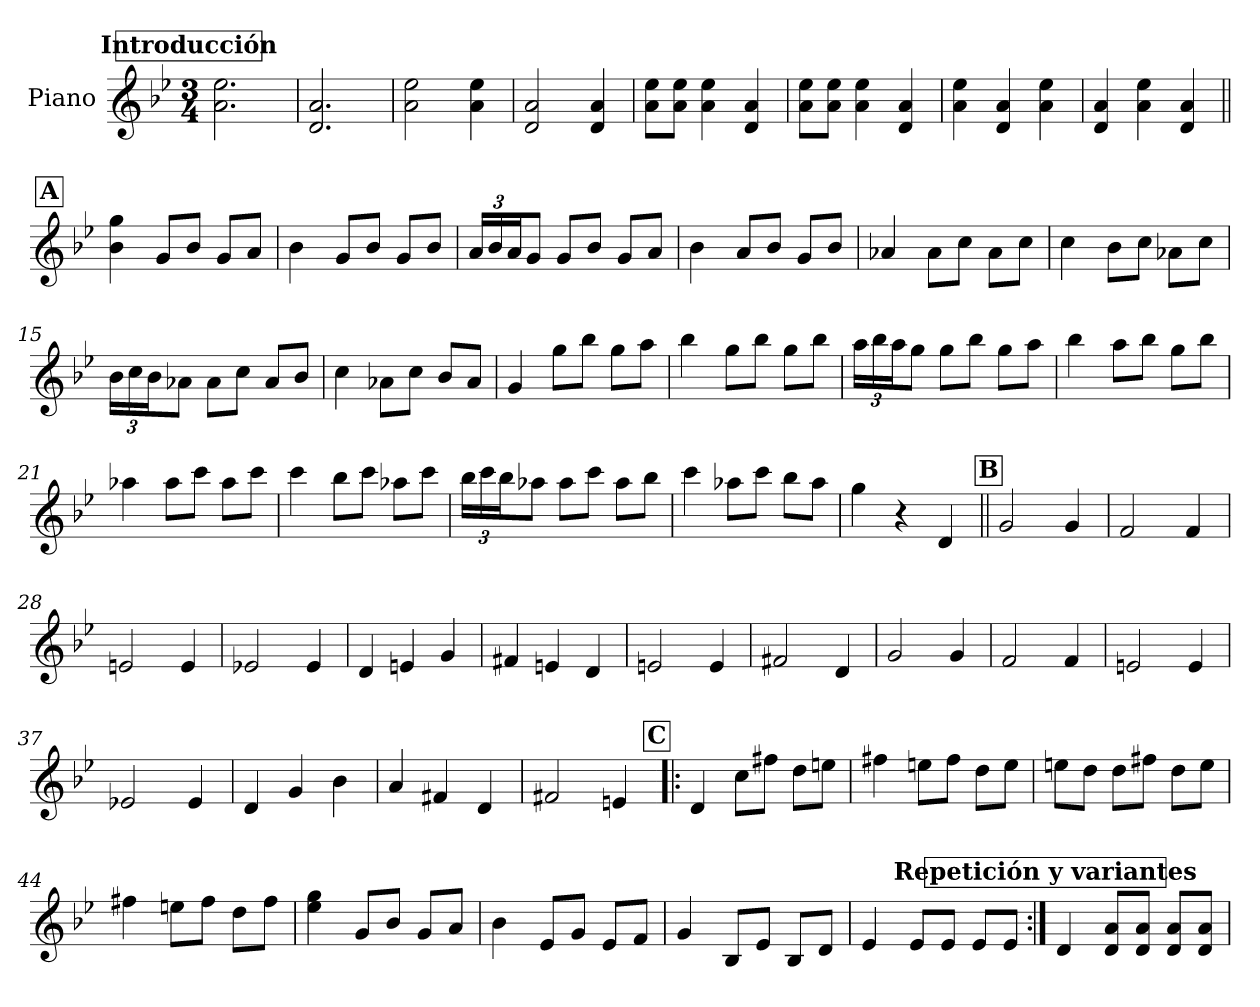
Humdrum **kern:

**kern
*part1
*staff1
*I"Piano
*I'Pno.
*clefG2
*k[b-e-]
*M3/4
*MM90
!!LO:REH:place=s1:a:B:fs=14:t=Introducción
=1
2.a\ 2.ee-\
=2
2.d/ 2.a/
=3
2a\ 2ee-\
4a\ 4ee-\
=4
2d/ 2a/
4d/ 4a/
=5
8a\ 8ee-\L
8a\ 8ee-\J
4a\ 4ee-\
4d/ 4a/
=6
8a\ 8ee-\L
8a\ 8ee-\J
4a\ 4ee-\
4d/ 4a/
=7
4a\ 4ee-\
4d/ 4a/
4a\ 4ee-\
=8
4d/ 4a/
4a\ 4ee-\
4d/ 4a/
!!LO:LB:g=z
!!LO:REH:place=s1:a:t=
!!LO:REH:place=s1:a:B:fs=14:t=A
=9||
4b-\ 4gg\
8g/L
8b-/J
8g/L
8a/J
=10
4b-\
8g/L
8b-/J
8g/L
8b-/J
=11
*Xbrackettup
24a/LL
24b-/
24a/J
8g/J
8g/L
8b-/J
8g/L
8a/J
=12
4b-\
8a/L
8b-/J
8g/L
8b-/J
=13
4a-X/
8a-\L
8cc\J
8a-\L
8cc\J
=14
4cc\
8b-\L
8cc\J
8a-X\L
8cc\J
=15
24b-\LL
24cc\
24b-\J
8a-X\J
8a-\L
8cc\J
8a-/L
8b-/J
!!LO:LB:g=z
=16
4cc\
8a-X\L
8cc\J
8b-/L
8a-/J
=17
4g/
8gg\L
8bb-\J
8gg\L
8aa\J
=18
4bb-\
8gg\L
8bb-\J
8gg\L
8bb-\J
=19
24aa\LL
24bb-\
24aa\J
8gg\J
8gg\L
8bb-\J
8gg\L
8aa\J
=20
4bb-\
8aa\L
8bb-\J
8gg\L
8bb-\J
=21
4aa-X\
8aa-\L
8ccc\J
8aa-\L
8ccc\J
!!LO:LB:g=z
=22
4ccc\
8bb-\L
8ccc\J
8aa-X\L
8ccc\J
=23
24bb-\LL
24ccc\
24bb-\J
8aa-X\J
8aa-\L
8ccc\J
8aa-\L
8bb-\J
=24
4ccc\
8aa-X\L
8ccc\J
8bb-\L
8aa-\J
=25
4gg\
4r
4d/
!!LO:LB:g=z
!!LO:REH:place=s1:a:B:fs=14:t=B
=26||
2g/
4g/
=27
2f/
4f/
=28
2en/
4e/
=29
2e-X/
4e-/
=30
4d/
4en/
4g/
=31
4f#X/
4en/
4d/
=32
2en/
4e/
=33
2f#X/
4d/
=34
2g/
4g/
=35
2f/
4f/
=36
2en/
4e/
=37
2e-X/
4e-/
=38
4d/
4g/
4b-\
=39
4a/
4f#X/
4d/
=40
2f#X/
4en/
!!LO:LB:g=z
!!LO:REH:place=s1:a:B:fs=14:t=C
=41!|:
4d/
8cc\L
8ff#X\J
8dd\L
8een\J
=42
4ff#X\
8een\L
8ff#\J
8dd\L
8ee\J
=43
8een\L
8dd\J
8dd\L
8ff#X\J
8dd\L
8ee\J
=44
4ff#X\
8een\L
8ff#\J
8dd\L
8ff#\J
=45
4ee-\ 4gg\
8g/L
8b-/J
8g/L
8a/J
=46
4b-\
8e-/L
8g/J
8e-/L
8f/J
=47
4g/
8B-/L
8e-/J
8B-/L
8d/J
!!LO:LB:g=z
=48
4e-/
8e-/L
8e-/J
8e-/L
8e-/J
!!LO:REH:place=s1:a:t=
!!LO:REH:place=s1:a:B:fs=14:t=Repetición y variantes
=49:|!
4d/
8d/ 8a/L
8d/ 8a/J
8d/ 8a/L
8d/ 8a/J
=
*-
